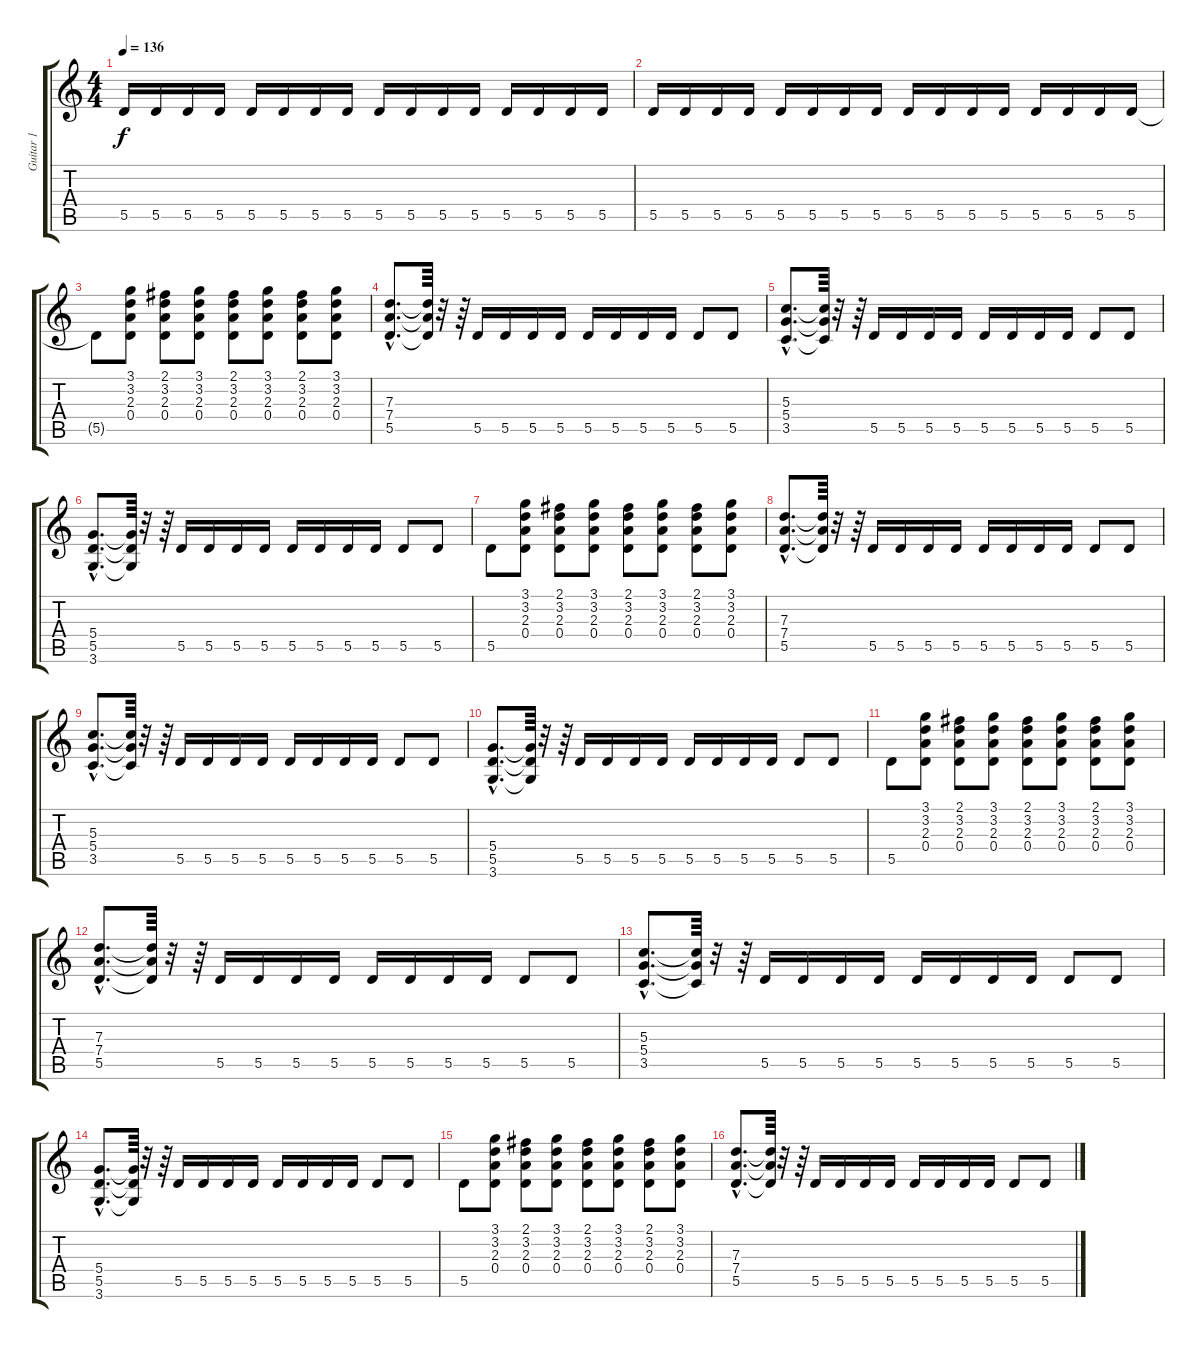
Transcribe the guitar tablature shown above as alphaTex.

\track ("Guitar 1" "Guitar 1") {instrument distortionguitar}
\staff {score tabs}
\tuning (E4 B3 G3 D3 A2 E2) {hide}
\ts (4 4)
\tempo 136
\clef g2
\ks c
5.5.16{dy f} 5.5.16 5.5.16 5.5.16 5.5.16 5.5.16 5.5.16 5.5.16 5.5.16 5.5.16 5.5.16 5.5.16 5.5.16 5.5.16 5.5.16 5.5.16 |
5.5.16 5.5.16 5.5.16 5.5.16 5.5.16 5.5.16 5.5.16 5.5.16 5.5.16 5.5.16 5.5.16 5.5.16 5.5.16 5.5.16 5.5.16 5.5.16 |
5.5{t}.8 (3.1 3.2 2.3 0.4).8 (2.1 3.2 2.3 0.4).8 (3.1 3.2 2.3 0.4).8 (2.1 3.2 2.3 0.4).8 (3.1 3.2 2.3 0.4).8 (2.1 3.2 2.3 0.4).8 (3.1 3.2 2.3 0.4).8 |
(7.3{hac} 7.4{hac} 5.5{hac}).8{d} (7.3{t} 7.4{t} 5.5{t}).64 r.32 r.64 5.5.16 5.5.16 5.5.16 5.5.16 5.5.16 5.5.16 5.5.16 5.5.16 5.5.8 5.5.8 |
(5.3{hac} 5.4{hac} 3.5{hac}).8{d} (5.3{t} 5.4{t} 3.5{t}).64 r.32 r.64 5.5.16 5.5.16 5.5.16 5.5.16 5.5.16 5.5.16 5.5.16 5.5.16 5.5.8 5.5.8 |
(5.4{hac} 5.5{hac} 3.6{hac}).8{d} (5.4{t} 5.5{t} 3.6{t}).64 r.32 r.64 5.5.16 5.5.16 5.5.16 5.5.16 5.5.16 5.5.16 5.5.16 5.5.16 5.5.8 5.5.8 |
5.5.8 (3.1 3.2 2.3 0.4).8 (2.1 3.2 2.3 0.4).8 (3.1 3.2 2.3 0.4).8 (2.1 3.2 2.3 0.4).8 (3.1 3.2 2.3 0.4).8 (2.1 3.2 2.3 0.4).8 (3.1 3.2 2.3 0.4).8 |
(7.3{hac} 7.4{hac} 5.5{hac}).8{d} (7.3{t} 7.4{t} 5.5{t}).64 r.32 r.64 5.5.16 5.5.16 5.5.16 5.5.16 5.5.16 5.5.16 5.5.16 5.5.16 5.5.8 5.5.8 |
(5.3{hac} 5.4{hac} 3.5{hac}).8{d} (5.3{t} 5.4{t} 3.5{t}).64 r.32 r.64 5.5.16 5.5.16 5.5.16 5.5.16 5.5.16 5.5.16 5.5.16 5.5.16 5.5.8 5.5.8 |
(5.4{hac} 5.5{hac} 3.6{hac}).8{d} (5.4{t} 5.5{t} 3.6{t}).64 r.32 r.64 5.5.16 5.5.16 5.5.16 5.5.16 5.5.16 5.5.16 5.5.16 5.5.16 5.5.8 5.5.8 |
5.5.8 (3.1 3.2 2.3 0.4).8 (2.1 3.2 2.3 0.4).8 (3.1 3.2 2.3 0.4).8 (2.1 3.2 2.3 0.4).8 (3.1 3.2 2.3 0.4).8 (2.1 3.2 2.3 0.4).8 (3.1 3.2 2.3 0.4).8 |
(7.3{hac} 7.4{hac} 5.5{hac}).8{d} (7.3{t} 7.4{t} 5.5{t}).64 r.32 r.64 5.5.16 5.5.16 5.5.16 5.5.16 5.5.16 5.5.16 5.5.16 5.5.16 5.5.8 5.5.8 |
(5.3{hac} 5.4{hac} 3.5{hac}).8{d} (5.3{t} 5.4{t} 3.5{t}).64 r.32 r.64 5.5.16 5.5.16 5.5.16 5.5.16 5.5.16 5.5.16 5.5.16 5.5.16 5.5.8 5.5.8 |
(5.4{hac} 5.5{hac} 3.6{hac}).8{d} (5.4{t} 5.5{t} 3.6{t}).64 r.32 r.64 5.5.16 5.5.16 5.5.16 5.5.16 5.5.16 5.5.16 5.5.16 5.5.16 5.5.8 5.5.8 |
5.5.8 (3.1 3.2 2.3 0.4).8 (2.1 3.2 2.3 0.4).8 (3.1 3.2 2.3 0.4).8 (2.1 3.2 2.3 0.4).8 (3.1 3.2 2.3 0.4).8 (2.1 3.2 2.3 0.4).8 (3.1 3.2 2.3 0.4).8 |
(7.3{hac} 7.4{hac} 5.5{hac}).8{d} (7.3{t} 7.4{t} 5.5{t}).64 r.32 r.64 5.5.16 5.5.16 5.5.16 5.5.16 5.5.16 5.5.16 5.5.16 5.5.16 5.5.8 5.5.8
